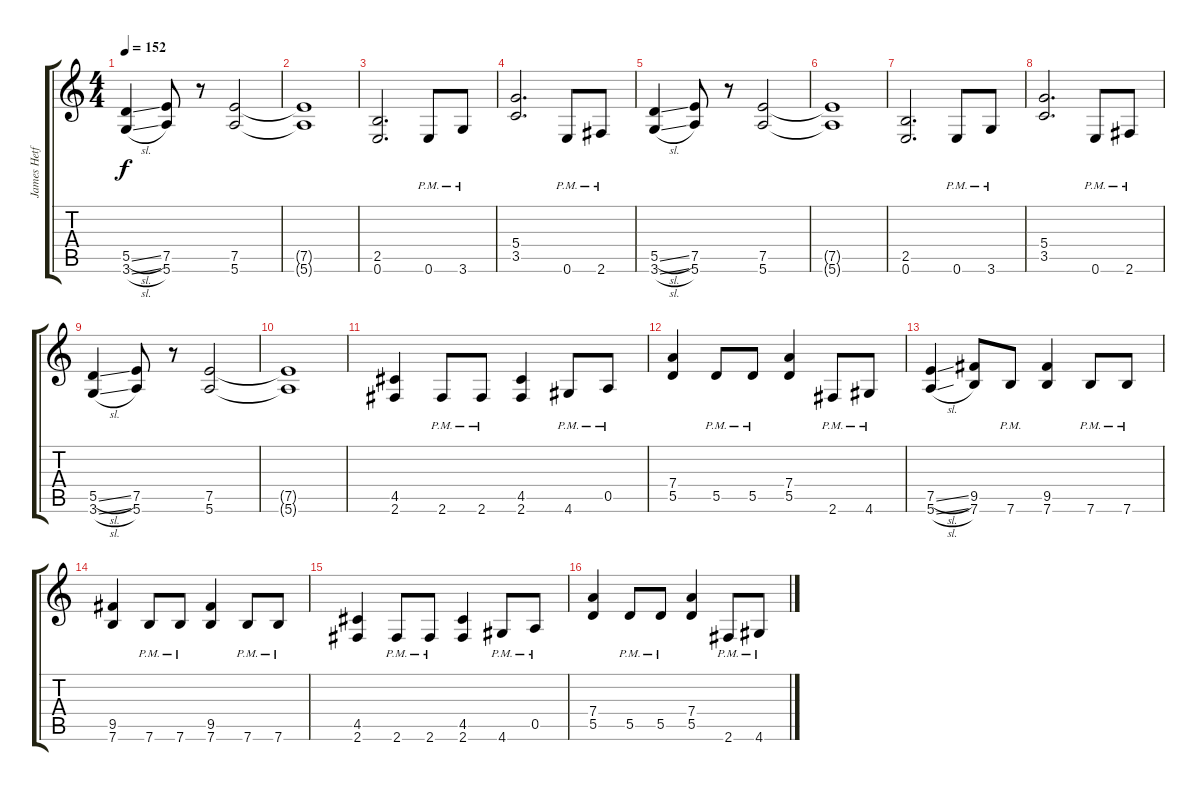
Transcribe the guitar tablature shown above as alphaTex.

\track ("James Hetfield" "James Hetf") {instrument distortionguitar}
\staff {score tabs}
\tuning (E4 B3 G3 D3 A2 E2) {hide}
\ts (4 4)
\tempo 152
\clef g2
\ks c
(5.5{sl} 3.6{sl}).4{dy f} (7.5 5.6).8 r.8 (7.5 5.6).2 |
(7.5{t} 5.6{t}).1 |
(2.5 0.6).2{d} 0.6{pm}.8 3.6{pm}.8 |
(5.4 3.5).2{d} 0.6{pm}.8 2.6{pm}.8 |
(5.5{sl} 3.6{sl}).4 (7.5 5.6).8 r.8 (7.5 5.6).2 |
(7.5{t} 5.6{t}).1 |
(2.5 0.6).2{d} 0.6{pm}.8 3.6{pm}.8 |
(5.4 3.5).2{d} 0.6{pm}.8 2.6{pm}.8 |
(5.5{sl} 3.6{sl}).4 (7.5 5.6).8 r.8 (7.5 5.6).2 |
(7.5{t} 5.6{t}).1 |
(4.5 2.6).4 2.6{pm}.8 2.6{pm}.8 (4.5 2.6).4 4.6{pm}.8 0.5{pm}.8 |
(7.4 5.5).4 5.5{pm}.8 5.5{pm}.8 (7.4 5.5).4 2.6{pm}.8 4.6{pm}.8 |
(7.5{sl} 5.6{sl}).4 (9.5 7.6).8 7.6{pm}.8 (9.5 7.6).4 7.6{pm}.8 7.6{pm}.8 |
(9.5 7.6).4 7.6{pm}.8 7.6{pm}.8 (9.5 7.6).4 7.6{pm}.8 7.6{pm}.8 |
(4.5 2.6).4 2.6{pm}.8 2.6{pm}.8 (4.5 2.6).4 4.6{pm}.8 0.5{pm}.8 |
(7.4 5.5).4 5.5{pm}.8 5.5{pm}.8 (7.4 5.5).4 2.6{pm}.8 4.6{pm}.8
